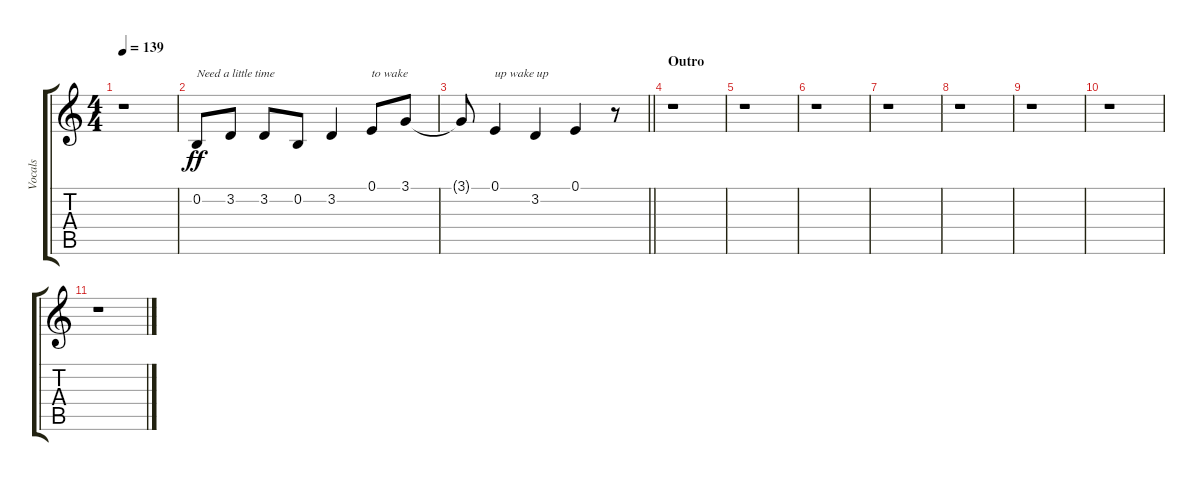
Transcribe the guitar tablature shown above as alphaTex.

\track ("Vocals" "Vocals") {instrument altosax}
\staff {score tabs}
\tuning (E4 B3 G3 D3 A2 E2) {hide}
\ts (4 4)
\tempo 139
\clef g2
\ks c
r.1{dy ff} |
0.2.8{txt "Need a little time"} 3.2.8 3.2.8 0.2.8 3.2.4 0.1.8{txt "to wake"} 3.1.8 |
\barLineRight lightlight
3.1{t}.8 0.1.4{txt "up wake up"} 3.2.4 0.1.4 r.8 |
\section ("" "Outro")
r.1 |
r.1 |
r.1 |
r.1 |
r.1 |
r.1 |
r.1 |
r.1
